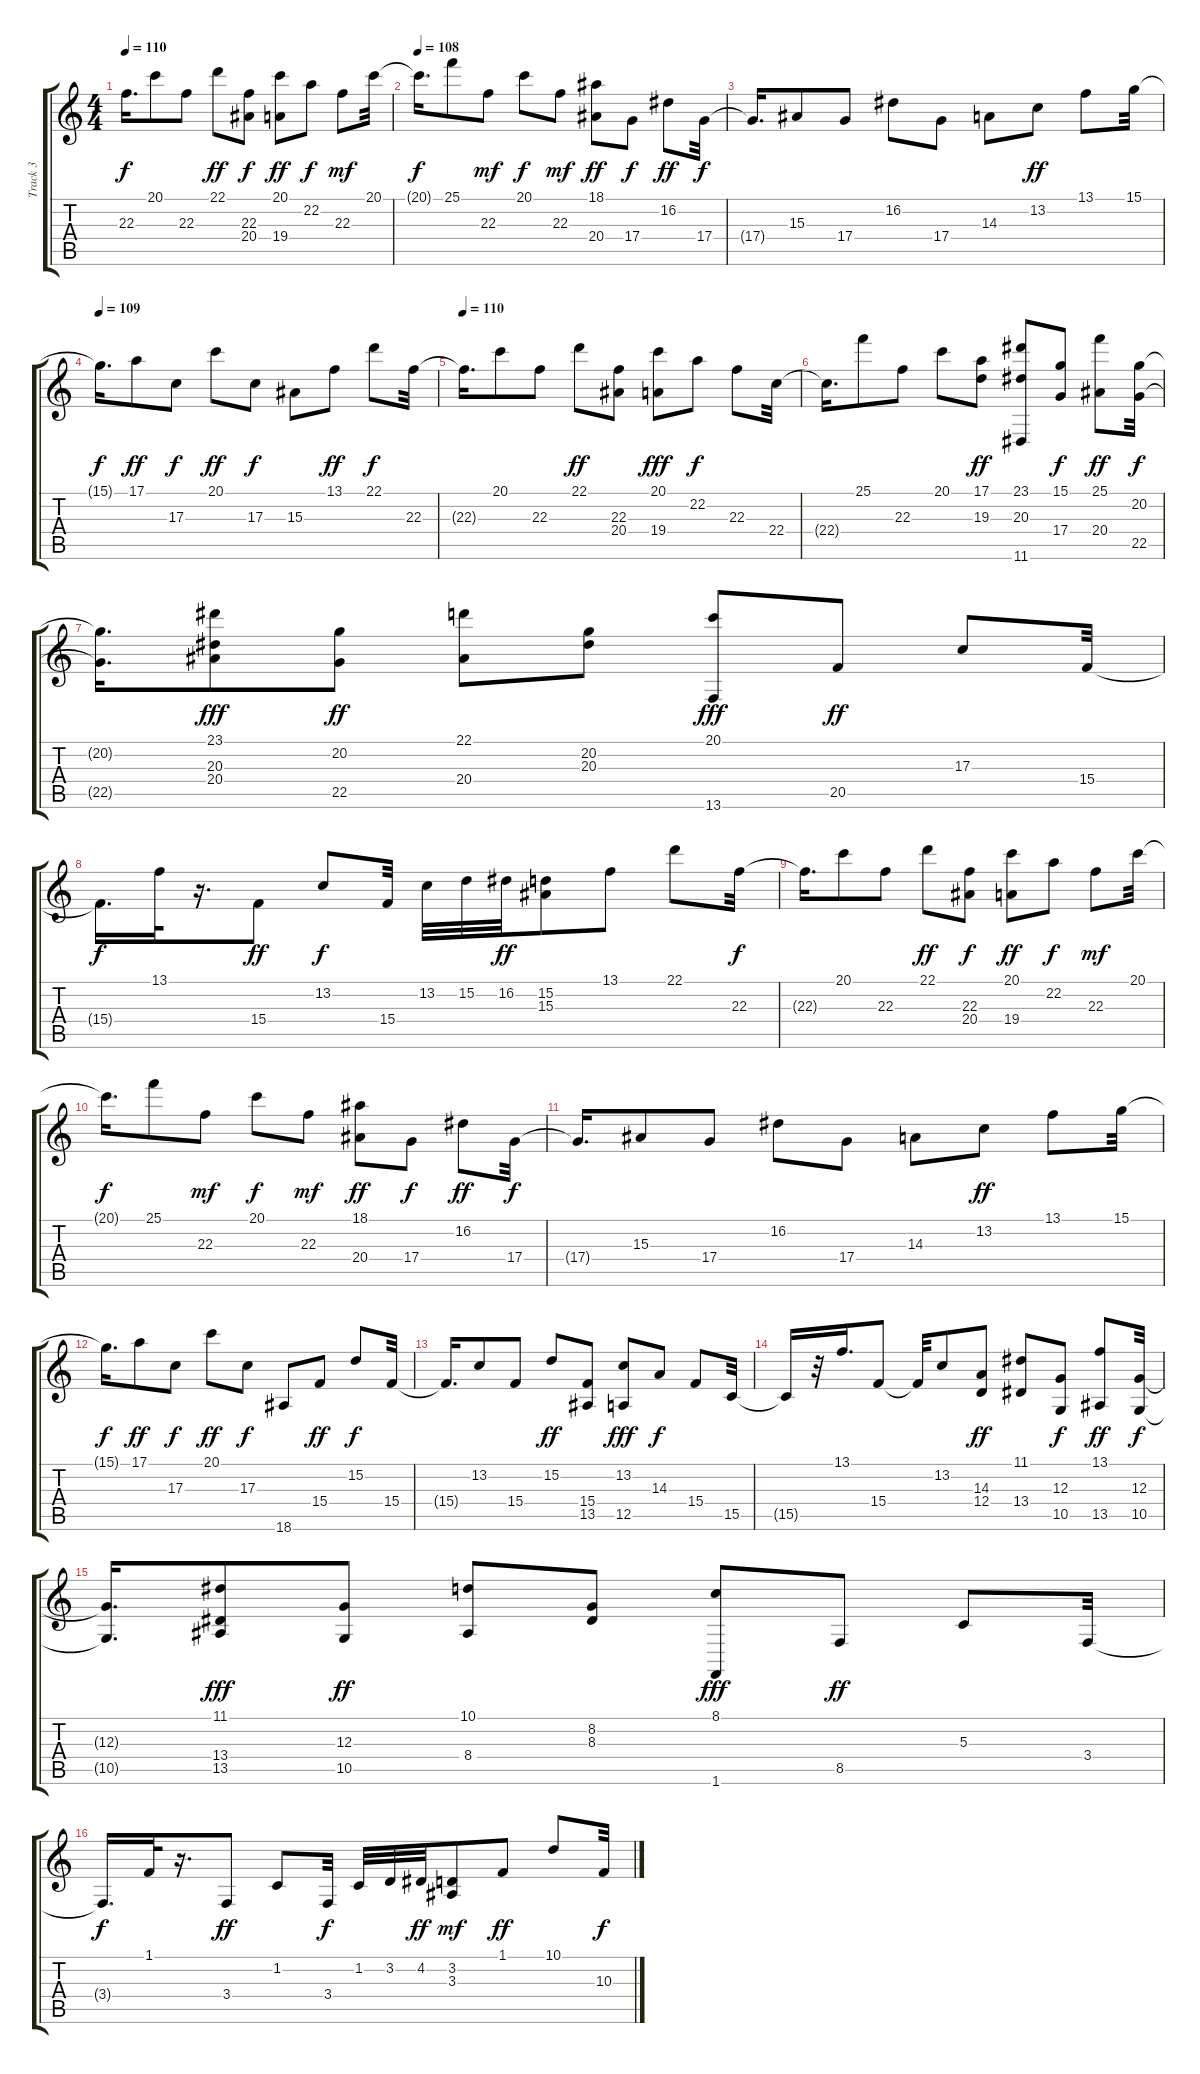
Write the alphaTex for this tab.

\track ("Track 3" "Track 3") {instrument acousticgrandpiano}
\staff {score tabs}
\tuning (E4 B3 G3 D3 A2 E2) {hide}
\ts (4 4)
\tempo 110
\clef g2
\ks c
22.3{t}.16{d dy f} 20.1.8 22.3.8 22.1.8{dy ff} (22.3 20.4).8{dy f} (20.1 19.4).8{dy ff} 22.2.8{dy f} 22.3.8{dy mf} 20.1.32 |
\tempo 108
20.1{t}.16{d dy f} 25.1.8 22.3.8{dy mf} 20.1.8{dy f} 22.3.8{dy mf} (18.1 20.4).8{dy ff} 17.4.8{dy f} 16.2.8{dy ff} 17.4.32{dy f} |
17.4{t}.16{d} 15.3.8 17.4.8 16.2.8 17.4.8 14.3.8 13.2.8{dy ff} 13.1.8 15.1.32 |
\tempo 109
15.1{t}.16{d dy f} 17.1.8{dy ff} 17.3.8{dy f} 20.1.8{dy ff} 17.3.8{dy f} 15.3.8 13.1.8{dy ff} 22.1.8{dy f} 22.3.32 |
\tempo 110
22.3{t}.16{d} 20.1.8 22.3.8 22.1.8{dy ff} (22.3 20.4).8 (20.1 19.4).8{dy fff} 22.2.8{dy f} 22.3.8 22.4.32 |
22.4{t}.16{d} 25.1.8 22.3.8 20.1.8 (17.1 19.3).8{dy ff} (23.1 20.3 11.6).8 (15.1 17.4).8{dy f} (25.1 20.4).8{dy ff} (20.2 22.5).32{dy f} |
(20.2{t} 22.5{t}).16{d} (23.1 20.3 20.4).8{dy fff} (20.2 22.5).8{dy ff} (22.1 20.4).8 (20.2 20.3).8 (20.1 13.6).8{dy fff} 20.5.8{dy ff} 17.3.8 15.4.32 |
15.4{t}.16{d dy f} 13.1.32 r.16{d} 15.4.8{dy ff} 13.2.8{dy f} 15.4.32 13.2.32 15.2.32 16.2.32{dy ff} (15.2 15.3).8 13.1.8 22.1.8 22.3.32{dy f} |
22.3{t}.16{d} 20.1.8 22.3.8 22.1.8{dy ff} (22.3 20.4).8{dy f} (20.1 19.4).8{dy ff} 22.2.8{dy f} 22.3.8{dy mf} 20.1.32 |
20.1{t}.16{d dy f} 25.1.8 22.3.8{dy mf} 20.1.8{dy f} 22.3.8{dy mf} (18.1 20.4).8{dy ff} 17.4.8{dy f} 16.2.8{dy ff} 17.4.32{dy f} |
17.4{t}.16{d} 15.3.8 17.4.8 16.2.8 17.4.8 14.3.8 13.2.8{dy ff} 13.1.8 15.1.32 |
15.1{t}.16{d dy f} 17.1.8{dy ff} 17.3.8{dy f} 20.1.8{dy ff} 17.3.8{dy f} 18.6.8 15.4.8{dy ff} 15.2.8{dy f} 15.4.32 |
15.4{t}.16{d} 13.2.8 15.4.8 15.2.8{dy ff} (15.4 13.5).8 (13.2 12.5).8{dy fff} 14.3.8{dy f} 15.4.8 15.5.32 |
15.5{t}.16 r.32 13.1.16{d} 15.4.8 15.4{t}.32 13.2.8 (14.3 12.4).8{dy ff} (11.1 13.4).8 (12.3 10.5).8{dy f} (13.1 13.5).8{dy ff} (12.3 10.5).32{dy f} |
(12.3{t} 10.5{t}).16{d} (11.1 13.4 13.5).8{dy fff} (12.3 10.5).8{dy ff} (10.1 8.4).8 (8.2 8.3).8 (8.1 1.6).8{dy fff} 8.5.8{dy ff} 5.3.8 3.4.32 |
3.4{t}.16{d dy f} 1.1.32 r.16{d} 3.4.8{dy ff} 1.2.8 3.4.32{dy f} 1.2.32 3.2.32 4.2.32{dy ff} (3.2 3.3).8{dy mf} 1.1.8{dy ff} 10.1.8 10.3.32{dy f}
